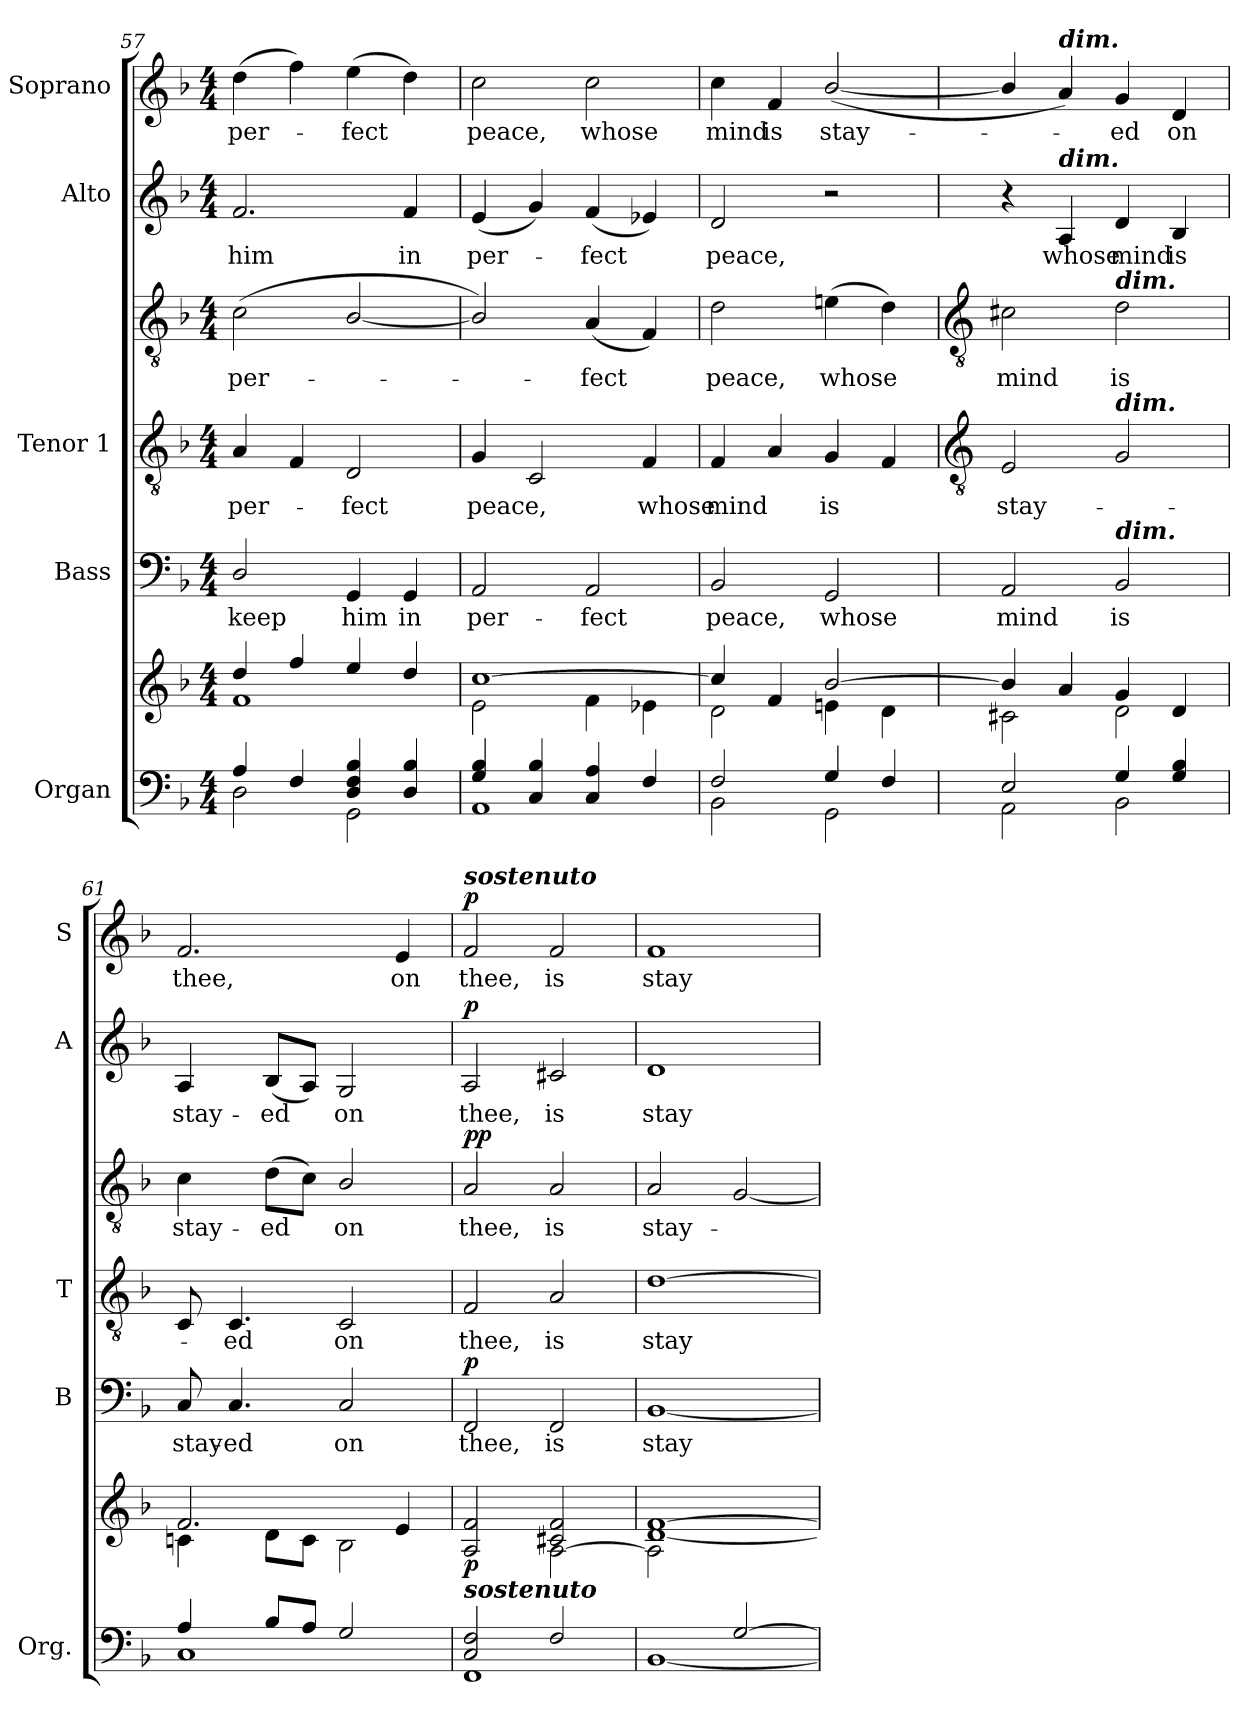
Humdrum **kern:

**kern	**kern	**dynam	**kern	**text	**dynam	**kern	**text	**kern	**text	**dynam	**kern	**text	**dynam	**kern	**text	**dynam
*part5	*part5	*part5	*part4	*part4	*part4	*part3	*part3	*part3	*part3	*part3	*part2	*part2	*part2	*part1	*part1	*part1
*staff7	*staff6	*staff6/7	*staff5	*staff5	*staff5	*staff4	*staff4	*staff3	*staff3	*staff3/4	*staff2	*staff2	*staff2	*staff1	*staff1	*staff1
*I"Organ	*	*	*I"Bass	*	*	*I"Tenor 1	*	*	*	*	*I"Alto	*	*	*I"Soprano	*	*
*I'Org.	*	*	*I'B	*	*	*I'T	*	*	*	*	*I'A	*	*	*I'S	*	*
*clefF4	*clefG2	*	*clefF4	*	*	*clefGv2	*	*clefGv2	*	*	*clefG2	*	*	*clefG2	*	*
*k[b-]	*k[b-]	*	*k[b-]	*	*	*k[b-]	*	*k[b-]	*	*	*k[b-]	*	*	*k[b-]	*	*
*F:	*F:	*	*F:	*	*	*F:	*	*F:	*	*	*F:	*	*	*F:	*	*
*M4/4	*M4/4	*	*M4/4	*	*	*M4/4	*	*M4/4	*	*	*M4/4	*	*	*M4/4	*	*
=57	=57	=57	=57	=57	=57	=57	=57	=57	=57	=57	=57	=57	=57	=57	=57	=57
*^	*^	*	*	*	*	*	*	*	*	*	*	*	*	*	*	*
!	!	!	!	!	!	!LO:LY:b	!	!	!LO:LY:b	!	!LO:LY:b	!	!	!LO:LY:b	!	!	!LO:LY:b	!
4A/	2D\	4dd/	1f\	.	2D/	keep	.	4A	per-	(<2c	per-	.	2.f	him	.	(>4dd	per-	.
4F/	.	4ff/	.	.	.	.	.	4F	.	.	.	.	.	.	.	4ff)	.	.
!	!	!	!	!	!	!LO:LY:b	!	!	!LO:LY:b	!	!	!	!	!	!	!	!LO:LY:b	!
4D/ 4F/ 4B-/	2GG\	4ee/	.	.	4GG	him	.	2D	fect	[2B-/	.	.	.	.	.	(>4ee	fect	.
!	!	!	!	!	!	!LO:LY:b	!	!	!	!	!	!	!	!LO:LY:b	!	!	!	!
4D/ 4B-/	.	4dd/	.	.	4GG	in	.	.	.	.	.	.	4f	in	.	4dd)	.	.
=58	=58	=58	=58	=58	=58	=58	=58	=58	=58	=58	=58	=58	=58	=58	=58	=58	=58	=58
!	!	!	!	!	!	!LO:LY:b	!	!	!LO:LY:b	!	!	!	!	!LO:LY:b	!	!	!LO:LY:b	!
4G/ 4B-/	1AA\	[1cc/	2e\	.	2AA	per-	.	4G	peace,	2B-/])	.	.	(<4e	per-	.	2cc	peace,	.
4C/ 4B-/	.	.	.	.	.	.	.	2C	.	.	.	.	4g)	.	.	.	.	.
!	!	!	!	!	!	!LO:LY:b	!	!	!	!	!LO:LY:b	!	!	!LO:LY:b	!	!	!LO:LY:b	!
4C/ 4A/	.	.	4f\	.	2AA	-fect	.	.	.	(<4A	fect	.	(<4f	fect	.	2cc	whose	.
!	!	!	!	!	!	!	!	!	!LO:LY:b	!	!	!	!	!	!	!	!	!
4F/	.	.	4e-X\	.	.	.	.	4F	whose	4F)	.	.	4e-X)	.	.	.	.	.
=59	=59	=59	=59	=59	=59	=59	=59	=59	=59	=59	=59	=59	=59	=59	=59	=59	=59	=59
!	!	!	!	!	!	!LO:LY:b	!	!	!LO:LY:b	!	!LO:LY:b	!	!	!LO:LY:b	!	!	!LO:LY:b	!
2F/	2BB-\	4cc/]	2d\	.	2BB-	peace,	.	4F	mind	2d	peace,	.	2d	peace,	.	4cc	mind	.
!	!	!	!	!	!	!	!	!	!	!	!	!	!	!	!	!	!LO:LY:b	!
.	.	4f/	.	.	.	.	.	4A	.	.	.	.	.	.	.	4f	is	.
!	!	!	!	!	!	!LO:LY:b	!	!	!LO:LY:b	!	!LO:LY:b	!	!	!	!	!	!LO:LY:b	!
4G/	2GG\	[2b-/	4en\	.	2GG	whose	.	4G	is	(>4en	whose	.	2r	.	.	(<[2b-/	stay-	.
4F/	.	.	4d\	.	.	.	.	4F	.	4d)	.	.	.	.	.	.	.	.
*	*	*v	*v	*	*	*	*	*	*	*	*	*	*	*	*	*	*	*
!!LO:LB:g=z
=60	=60	=60	=60	=60	=60	=60	=60	=60	=60	=60	=60	=60	=60	=60	=60	=60	=60
*	*	*	*	*	*	*	*clefGv2	*	*clefGv2	*	*	*	*	*	*	*	*
*	*	*^	*	*	*	*	*	*	*	*	*	*	*	*	*	*	*
*	*	*	*^	*	*	*	*	*	*	*	*	*	*	*	*	*	*	*
!	!	!	!	!	!	!	!LO:LY:b	!	!	!LO:LY:b	!	!LO:LY:b	!	!	!	!	!	!	!
2E/	2AA\	4b-/]	1ryy	2c#X\	.	2AA	mind	.	2E	stay-	2c#X	mind	.	4r	.	.	4b-/]	.	.
!	!	!	!	!	!	!	!	!	!	!	!	!	!	!	!	!	!LO:TX:a:Bi:t=dim.	!	!
!	!	!	!	!	!	!	!	!	!	!	!	!	!	!LO:TX:a:Bi:t=dim.	!	!	!	!	!
!	!	!	!	!	!	!	!	!	!	!	!	!	!	!	!LO:LY:b	!	!	!	!
.	.	4a/	.	.	.	.	.	.	.	.	.	.	.	4A	whose	.	4a)	.	.
!	!	!	!	!	!	!	!	!	!	!	!LO:TX:a:Bi:t=dim.	!	!	!	!	!	!	!	!
!	!	!	!	!	!	!	!	!	!LO:TX:a:Bi:t=dim.	!	!	!	!	!	!	!	!	!	!
!	!	!	!	!	!	!LO:TX:a:Bi:t=dim.	!	!	!	!	!	!	!	!	!	!	!	!	!
!	!	!	!	!	!	!	!LO:LY:b	!	!	!	!	!LO:LY:b	!	!	!LO:LY:b	!	!	!LO:LY:b	!
4G/	2BB-\	4g/	.	2d\	.	2BB-	is	.	2G	.	2d	is	.	4d	mind	.	4g	ed	.
!	!	!	!	!	!	!	!	!	!	!	!	!	!	!	!LO:LY:b	!	!	!LO:LY:b	!
4G/ 4B-/	.	4d/	.	.	.	.	.	.	.	.	.	.	.	4B-	is	.	4d	on	.
=61	=61	=61	=61	=61	=61	=61	=61	=61	=61	=61	=61	=61	=61	=61	=61	=61	=61	=61	=61
!	!	!	!	!	!	!	!LO:LY:b	!	!	!	!	!LO:LY:b	!	!	!LO:LY:b	!	!	!LO:LY:b	!
4A/	1C\	2.f/	1ryy	4cn\	.	8C	stay-	.	8C	.	4c	stay-	.	4A	stay-	.	2.f	thee,	.
!	!	!	!	!	!	!	!LO:LY:b	!	!	!LO:LY:b	!	!	!	!	!	!	!	!	!
.	.	.	.	.	.	4.C	-ed	.	4.C	ed	.	.	.	.	.	.	.	.	.
!	!	!	!	!	!	!	!	!	!	!	!	!LO:LY:b	!	!	!LO:LY:b	!	!	!	!
8B-/L	.	.	.	8d\L	.	.	.	.	.	.	(>8dL	-ed	.	(<8B-L	-ed	.	.	.	.
8A/J	.	.	.	8c\J	.	.	.	.	.	.	8cJ)	.	.	8AJ)	.	.	.	.	.
!	!	!	!	!	!	!	!LO:LY:b	!	!	!LO:LY:b	!	!LO:LY:b	!	!	!LO:LY:b	!	!	!	!
2G/	.	.	.	2B-\	.	2C	on	.	2C	on	2B-/	on	.	2G	on	.	.	.	.
!	!	!	!	!	!	!	!	!	!	!	!	!	!	!	!	!	!	!LO:LY:b	!
.	.	4e/	.	.	.	.	.	.	.	.	.	.	.	.	.	.	4e	on	.
=62	=62	=62	=62	=62	=62	=62	=62	=62	=62	=62	=62	=62	=62	=62	=62	=62	=62	=62	=62
!	!	!	!	!	!	!	!	!	!	!	!	!	!	!	!	!	!LO:TX:a:Bi:t=sostenuto	!	!
!	!	!LO:TX:b:Bi:t=sostenuto	!	!	!	!	!	!	!	!	!	!	!	!	!	!	!	!	!
!	!	!	!	!	!LO:DY:b	!	!LO:LY:b	!LO:DY:b	!	!LO:LY:b	!	!LO:LY:b	!LO:DY:b=2	!	!LO:LY:b	!	!	!LO:LY:b	!
!	!	!	!	!	!	!	!	!	!	!	!	!	!LO:DY:n=1:b	!	!	!LO:DY:b	!	!	!LO:DY:b
2C/ 2F/	1FF\	2A/ 2f/	1ryy	2ryy	p	2FF	thee,	p	2F	thee,	2A	thee,	p p	2A	thee,	p	2f	thee,	p
!	!	!	!	!	!	!	!LO:LY:b	!	!	!LO:LY:b	!	!LO:LY:b	!	!	!LO:LY:b	!	!	!LO:LY:b	!
2F/	.	2c#X/ 2f/	.	[2A\	.	2FF	is	.	2A	is	2A	is	.	2c#X	is	.	2f	is	.
=63	=63	=63	=63	=63	=63	=63	=63	=63	=63	=63	=63	=63	=63	=63	=63	=63	=63	=63	=63
!	!	!	!	!	!	!	!LO:LY:b	!	!	!LO:LY:b	!	!LO:LY:b	!	!	!LO:LY:b	!	!	!LO:LY:b	!
2ryy	[1BB-\	[1f/	[1d\	2A\]	.	[1BB-	stay-	.	[1d	stay-	2A	stay-	.	1d	stay-	.	1f	stay-	.
[2G/	.	.	.	2ryy	.	.	.	.	.	.	[2G	.	.	.	.	.	.	.	.
*v	*v	*	*	*	*	*	*	*	*	*	*	*	*	*	*	*	*	*	*
*	*v	*v	*v	*	*	*	*	*	*	*	*	*	*	*	*	*	*	*
=	=	=	=	=	=	=	=	=	=	=	=	=	=	=	=	=
*-	*-	*-	*-	*-	*-	*-	*-	*-	*-	*-	*-	*-	*-	*-	*-	*-
